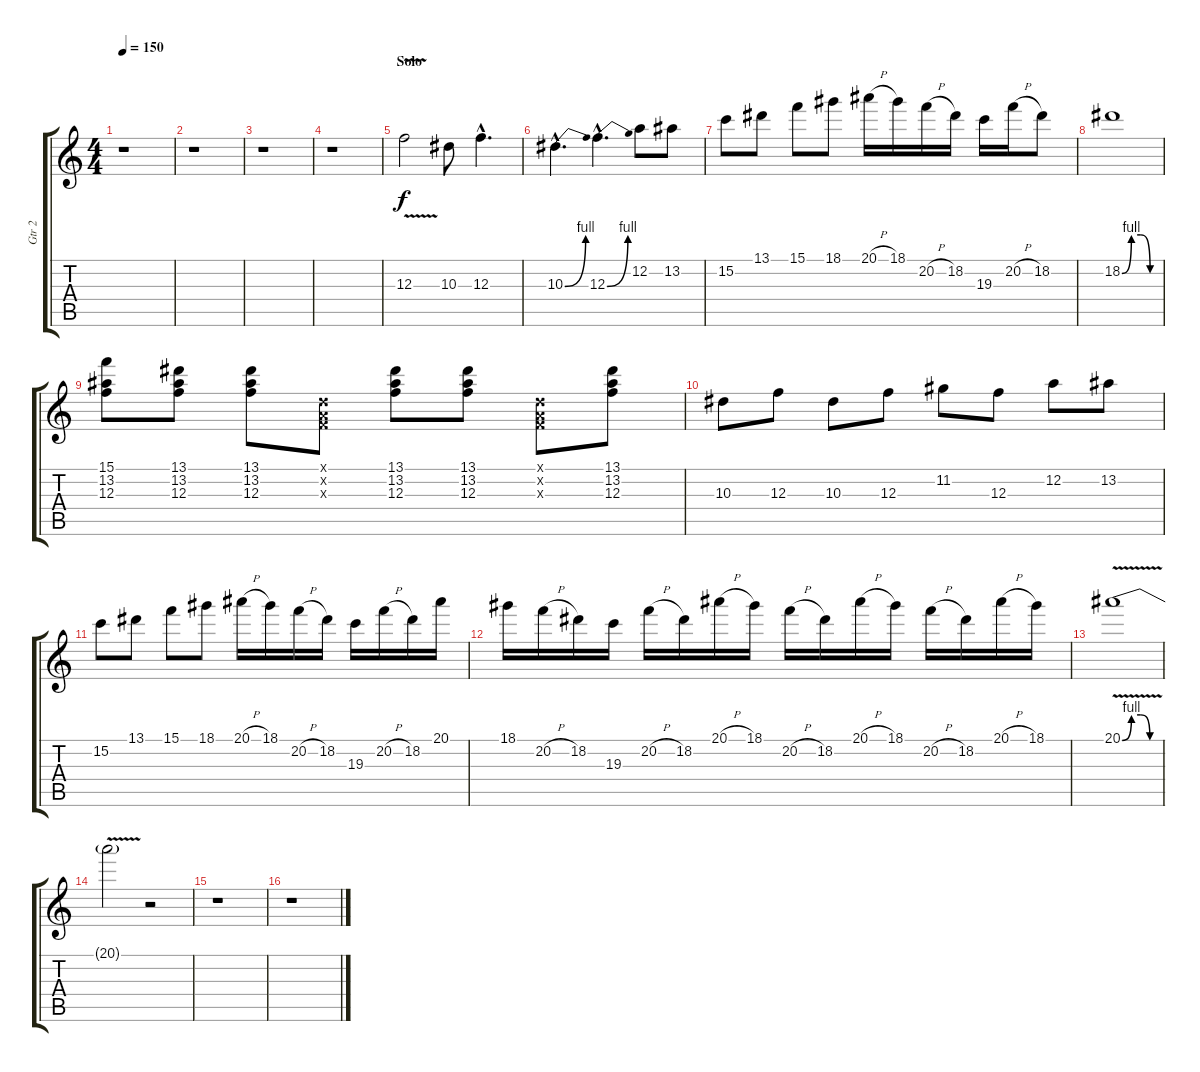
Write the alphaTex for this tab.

\track ("Gtr 2" "Gtr 2") {instrument overdrivenguitar}
\staff {score tabs}
\tuning (D4 A3 F3 C3 G2 D2) {hide}
\ts (4 4)
\tempo 150
\clef g2
\ks c
r.1{dy mf} |
r.1 |
r.1 |
r.1 |
\section ("" "Solo")
12.3{v}.2{dy f} 10.3.8 12.3{hac}.4{d} |
10.3{be (bend 0 0 60 4) hac}.4{d} 12.3{be (bend 0 0 60 4) hac}.4{d} 12.2.8 13.2.8 |
15.2.8 13.1.8 15.1.8 18.1.8 20.1{h}.16 18.1.16 20.2{h}.16 18.2.16 19.3.16 20.2{h}.16 18.2.8 |
18.2{be (custom 0 0 15 4 30 4 45 0 60 0)}.1 |
(15.1 13.2 12.3).8 (13.1 13.2 12.3).8 (13.1 13.2 12.3).8 (0.1{x} 0.2{x} 0.3{x}).8 (13.1 13.2 12.3).8 (13.1 13.2 12.3).8 (0.1{x} 0.2{x} 0.3{x}).8 (13.1 13.2 12.3).8 |
10.3.8 12.3.8 10.3.8 12.3.8 11.2.8 12.3.8 12.2.8 13.2.8 |
15.2.8 13.1.8 15.1.8 18.1.8 20.1{h}.16 18.1.16 20.2{h}.16 18.2.16 19.3.16 20.2{h}.16 18.2.16 20.1.16 |
18.1.16 20.2{h}.16 18.2.16 19.3.16 20.2{h}.16 18.2.16 20.1{h}.16 18.1.16 20.2{h}.16 18.2.16 20.1{h}.16 18.1.16 20.2{h}.16 18.2.16 20.1{h}.16 18.1.16 |
20.1{be (custom 0 0 15 4 30 4 45 0 60 0) v}.1 |
20.1{t}.2 r.2 |
r.1 |
r.1
